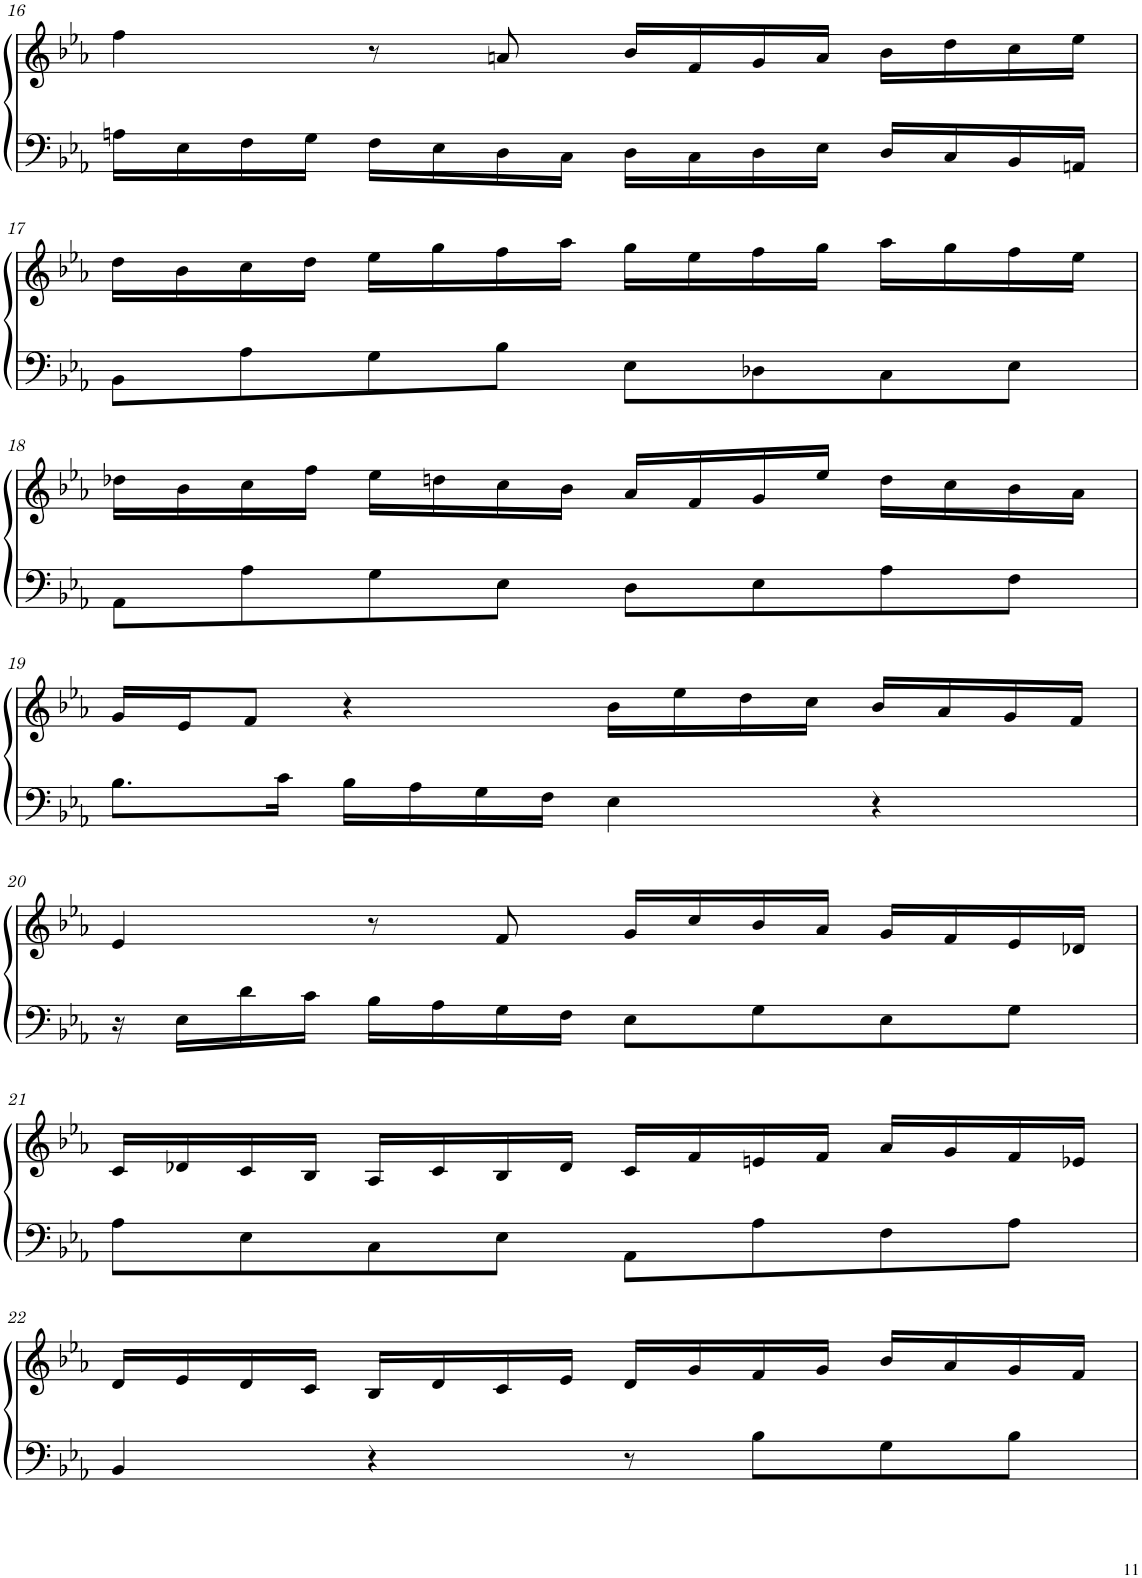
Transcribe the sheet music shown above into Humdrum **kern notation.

**kern	**kern
*part1	*part1
*staff2	*staff1
*I"Klavier linke Hand	*
!!LO:PB:g=z
*clefF4	*clefG2
*k[b-e-a-]	*k[b-e-a-]
*M4/4	*M4/4
=16	=16
16An\LL	4ff\
16E-\	.
16F\	.
16G\JJ	.
16F\LL	8r
16E-\	.
16D\	8an/
16C\JJ	.
16D\LL	16b-/LL
16C\	16f/
16D\	16g/
16E-\JJ	16a/JJ
16D/LL	16b-\LL
16C/	16dd\
16BB-/	16cc\
16AAn/JJ	16ee-\JJ
!!LO:LB:g=z
=17	=17
8BB-\L	16dd\LL
.	16b-\
8A-\	16cc\
.	16dd\JJ
8G\	16ee-\LL
.	16gg\
8B-\J	16ff\
.	16aa-\JJ
8E-\L	16gg\LL
.	16ee-\
8D-X\	16ff\
.	16gg\JJ
8C\	16aa-\LL
.	16gg\
8E-\J	16ff\
.	16ee-\JJ
!!LO:LB:g=z
=18	=18
8AA-\L	16dd-X\LL
.	16b-\
8A-\	16cc\
.	16ff\JJ
8G\	16ee-\LL
.	16ddn\
8E-\J	16cc\
.	16b-\JJ
8D\L	16a-/LL
.	16f/
8E-\	16g/
.	16ee-/JJ
8A-\	16dd\LL
.	16cc\
8F\J	16b-\
.	16a-\JJ
!!LO:LB:g=z
=19	=19
8.B-\L	16g/LL
.	16e-/J
.	8f/J
16c\Jk	.
16B-\LL	4r
16A-\	.
16G\	.
16F\JJ	.
4E-\	16b-\LL
.	16ee-\
.	16dd\
.	16cc\JJ
4r	16b-/LL
.	16a-/
.	16g/
.	16f/JJ
!!LO:LB:g=z
=20	=20
16r	4e-/
16E-\LL	.
16d\	.
16c\JJ	.
16B-\LL	8r
16A-\	.
16G\	8f/
16F\JJ	.
8E-\L	16g/LL
.	16cc/
8G\	16b-/
.	16a-/JJ
8E-\	16g/LL
.	16f/
8G\J	16e-/
.	16d-X/JJ
!!LO:LB:g=z
=21	=21
8A-\L	16c/LL
.	16d-X/
8E-\	16c/
.	16B-/JJ
8C\	16A-/LL
.	16c/
8E-\J	16B-/
.	16d-/JJ
8AA-\L	16c/LL
.	16f/
8A-\	16en/
.	16f/JJ
8F\	16a-/LL
.	16g/
8A-\J	16f/
.	16e-X/JJ
!!LO:LB:g=z
=22	=22
4BB-/	16d/LL
.	16e-/
.	16d/
.	16c/JJ
4r	16B-/LL
.	16d/
.	16c/
.	16e-/JJ
8r	16d/LL
.	16g/
8B-\L	16f/
.	16g/JJ
8G\	16b-/LL
.	16a-/
8B-\J	16g/
.	16f/JJ
=	=
*-	*-
